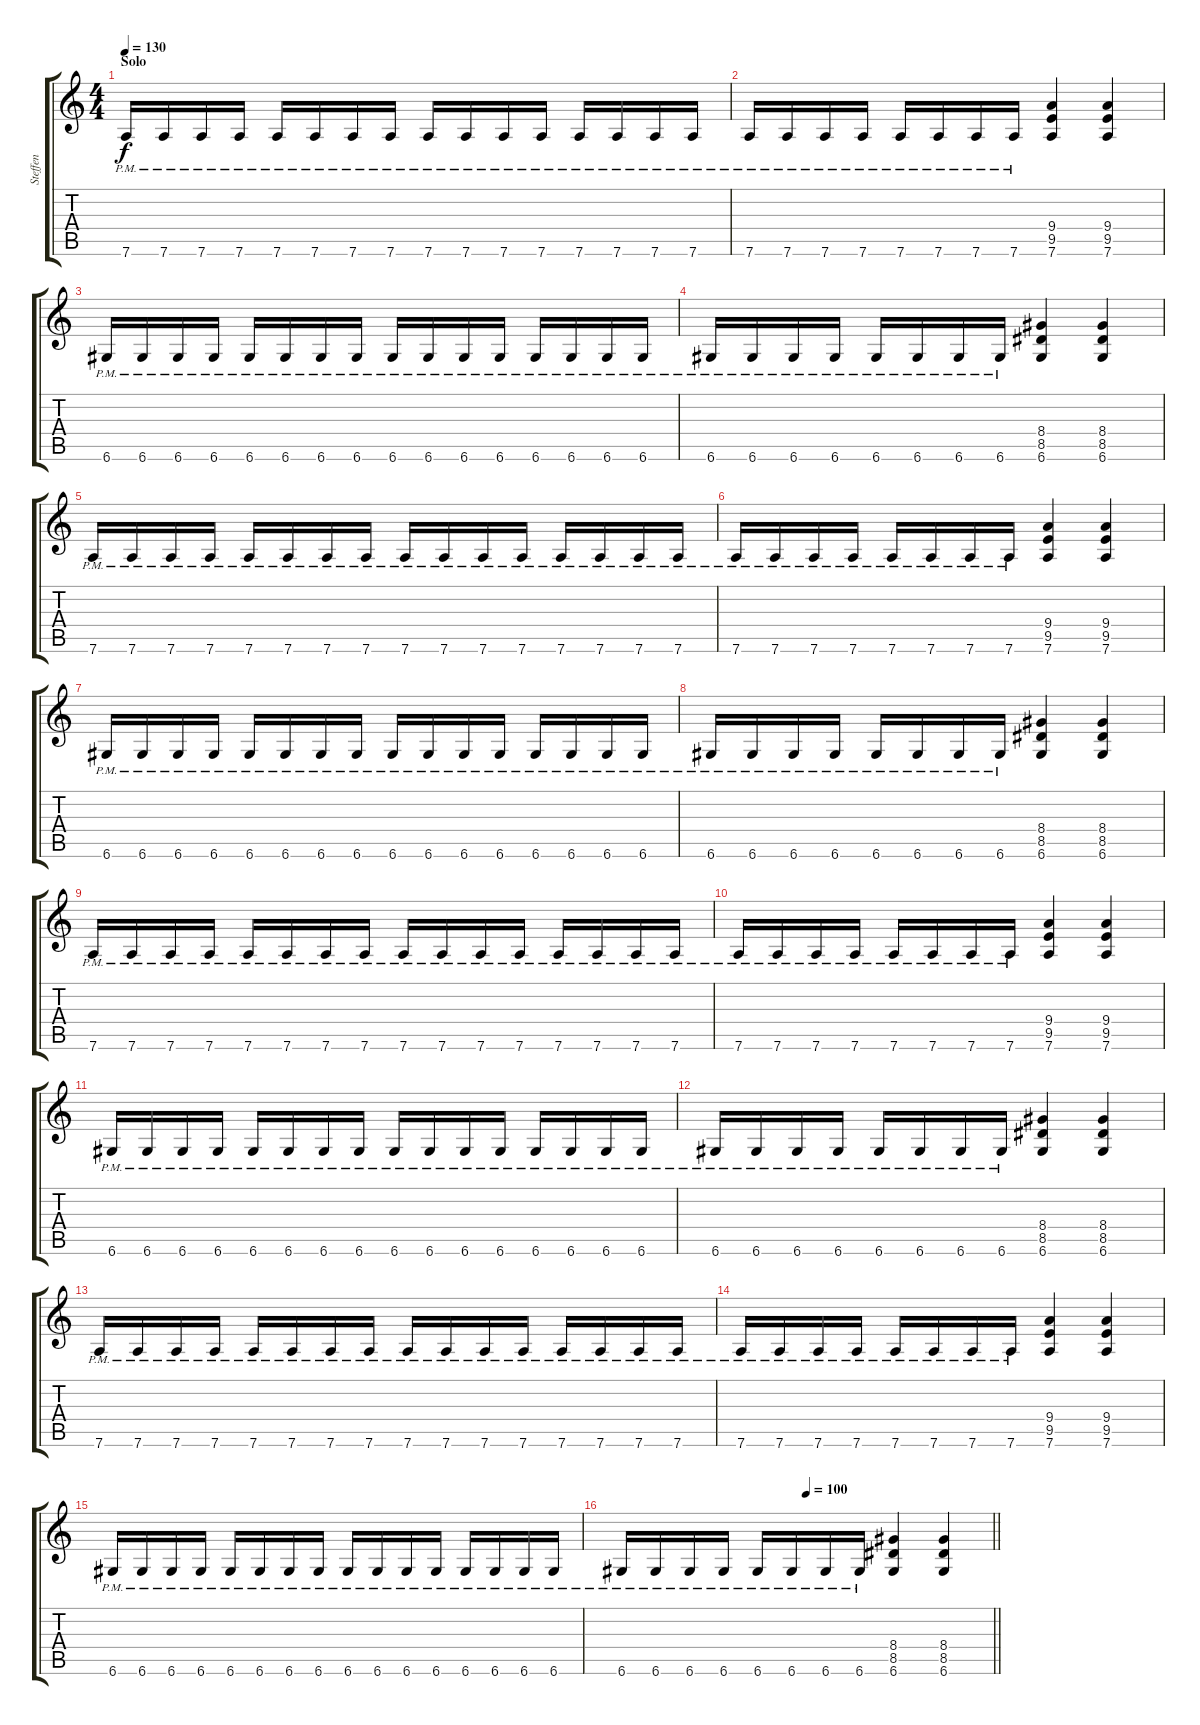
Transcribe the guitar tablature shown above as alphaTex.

\track ("Steffen" "Steffen") {instrument distortionguitar}
\staff {score tabs}
\tuning (D4 A3 F3 C3 G2 D2) {hide}
\ts (4 4)
\section ("" "Solo")
\tempo 130
\clef g2
\ks c
7.6{pm}.16{dy f volume 11} 7.6{pm}.16 7.6{pm}.16 7.6{pm}.16 7.6{pm}.16 7.6{pm}.16 7.6{pm}.16 7.6{pm}.16 7.6{pm}.16 7.6{pm}.16 7.6{pm}.16 7.6{pm}.16 7.6{pm}.16 7.6{pm}.16 7.6{pm}.16 7.6{pm}.16 |
7.6{pm}.16 7.6{pm}.16 7.6{pm}.16 7.6{pm}.16 7.6{pm}.16 7.6{pm}.16 7.6{pm}.16 7.6{pm}.16 (9.4 9.5 7.6).4 (9.4 9.5 7.6).4 |
6.6{pm}.16 6.6{pm}.16 6.6{pm}.16 6.6{pm}.16 6.6{pm}.16 6.6{pm}.16 6.6{pm}.16 6.6{pm}.16 6.6{pm}.16 6.6{pm}.16 6.6{pm}.16 6.6{pm}.16 6.6{pm}.16 6.6{pm}.16 6.6{pm}.16 6.6{pm}.16 |
6.6{pm}.16 6.6{pm}.16 6.6{pm}.16 6.6{pm}.16 6.6{pm}.16 6.6{pm}.16 6.6{pm}.16 6.6{pm}.16 (8.4 8.5 6.6).4 (8.4 8.5 6.6).4 |
7.6{pm}.16 7.6{pm}.16 7.6{pm}.16 7.6{pm}.16 7.6{pm}.16 7.6{pm}.16 7.6{pm}.16 7.6{pm}.16 7.6{pm}.16 7.6{pm}.16 7.6{pm}.16 7.6{pm}.16 7.6{pm}.16 7.6{pm}.16 7.6{pm}.16 7.6{pm}.16 |
7.6{pm}.16 7.6{pm}.16 7.6{pm}.16 7.6{pm}.16 7.6{pm}.16 7.6{pm}.16 7.6{pm}.16 7.6{pm}.16 (9.4 9.5 7.6).4 (9.4 9.5 7.6).4 |
6.6{pm}.16 6.6{pm}.16 6.6{pm}.16 6.6{pm}.16 6.6{pm}.16 6.6{pm}.16 6.6{pm}.16 6.6{pm}.16 6.6{pm}.16 6.6{pm}.16 6.6{pm}.16 6.6{pm}.16 6.6{pm}.16 6.6{pm}.16 6.6{pm}.16 6.6{pm}.16 |
6.6{pm}.16 6.6{pm}.16 6.6{pm}.16 6.6{pm}.16 6.6{pm}.16 6.6{pm}.16 6.6{pm}.16 6.6{pm}.16 (8.4 8.5 6.6).4 (8.4 8.5 6.6).4 |
7.6{pm}.16 7.6{pm}.16 7.6{pm}.16 7.6{pm}.16 7.6{pm}.16 7.6{pm}.16 7.6{pm}.16 7.6{pm}.16 7.6{pm}.16 7.6{pm}.16 7.6{pm}.16 7.6{pm}.16 7.6{pm}.16 7.6{pm}.16 7.6{pm}.16 7.6{pm}.16 |
7.6{pm}.16 7.6{pm}.16 7.6{pm}.16 7.6{pm}.16 7.6{pm}.16 7.6{pm}.16 7.6{pm}.16 7.6{pm}.16 (9.4 9.5 7.6).4 (9.4 9.5 7.6).4 |
6.6{pm}.16 6.6{pm}.16 6.6{pm}.16 6.6{pm}.16 6.6{pm}.16 6.6{pm}.16 6.6{pm}.16 6.6{pm}.16 6.6{pm}.16 6.6{pm}.16 6.6{pm}.16 6.6{pm}.16 6.6{pm}.16 6.6{pm}.16 6.6{pm}.16 6.6{pm}.16 |
6.6{pm}.16 6.6{pm}.16 6.6{pm}.16 6.6{pm}.16 6.6{pm}.16 6.6{pm}.16 6.6{pm}.16 6.6{pm}.16 (8.4 8.5 6.6).4 (8.4 8.5 6.6).4 |
7.6{pm}.16 7.6{pm}.16 7.6{pm}.16 7.6{pm}.16 7.6{pm}.16 7.6{pm}.16 7.6{pm}.16 7.6{pm}.16 7.6{pm}.16 7.6{pm}.16 7.6{pm}.16 7.6{pm}.16 7.6{pm}.16 7.6{pm}.16 7.6{pm}.16 7.6{pm}.16 |
7.6{pm}.16 7.6{pm}.16 7.6{pm}.16 7.6{pm}.16 7.6{pm}.16 7.6{pm}.16 7.6{pm}.16 7.6{pm}.16 (9.4 9.5 7.6).4 (9.4 9.5 7.6).4 |
6.6{pm}.16 6.6{pm}.16 6.6{pm}.16 6.6{pm}.16 6.6{pm}.16 6.6{pm}.16 6.6{pm}.16 6.6{pm}.16 6.6{pm}.16 6.6{pm}.16 6.6{pm}.16 6.6{pm}.16 6.6{pm}.16 6.6{pm}.16 6.6{pm}.16 6.6{pm}.16 |
\tempo (100 0.5)
\barLineRight lightlight
6.6{pm}.16 6.6{pm}.16 6.6{pm}.16 6.6{pm}.16 6.6{pm}.16 6.6{pm}.16 6.6{pm}.16 6.6{pm}.16 (8.4 8.5 6.6).4 (8.4 8.5 6.6).4
